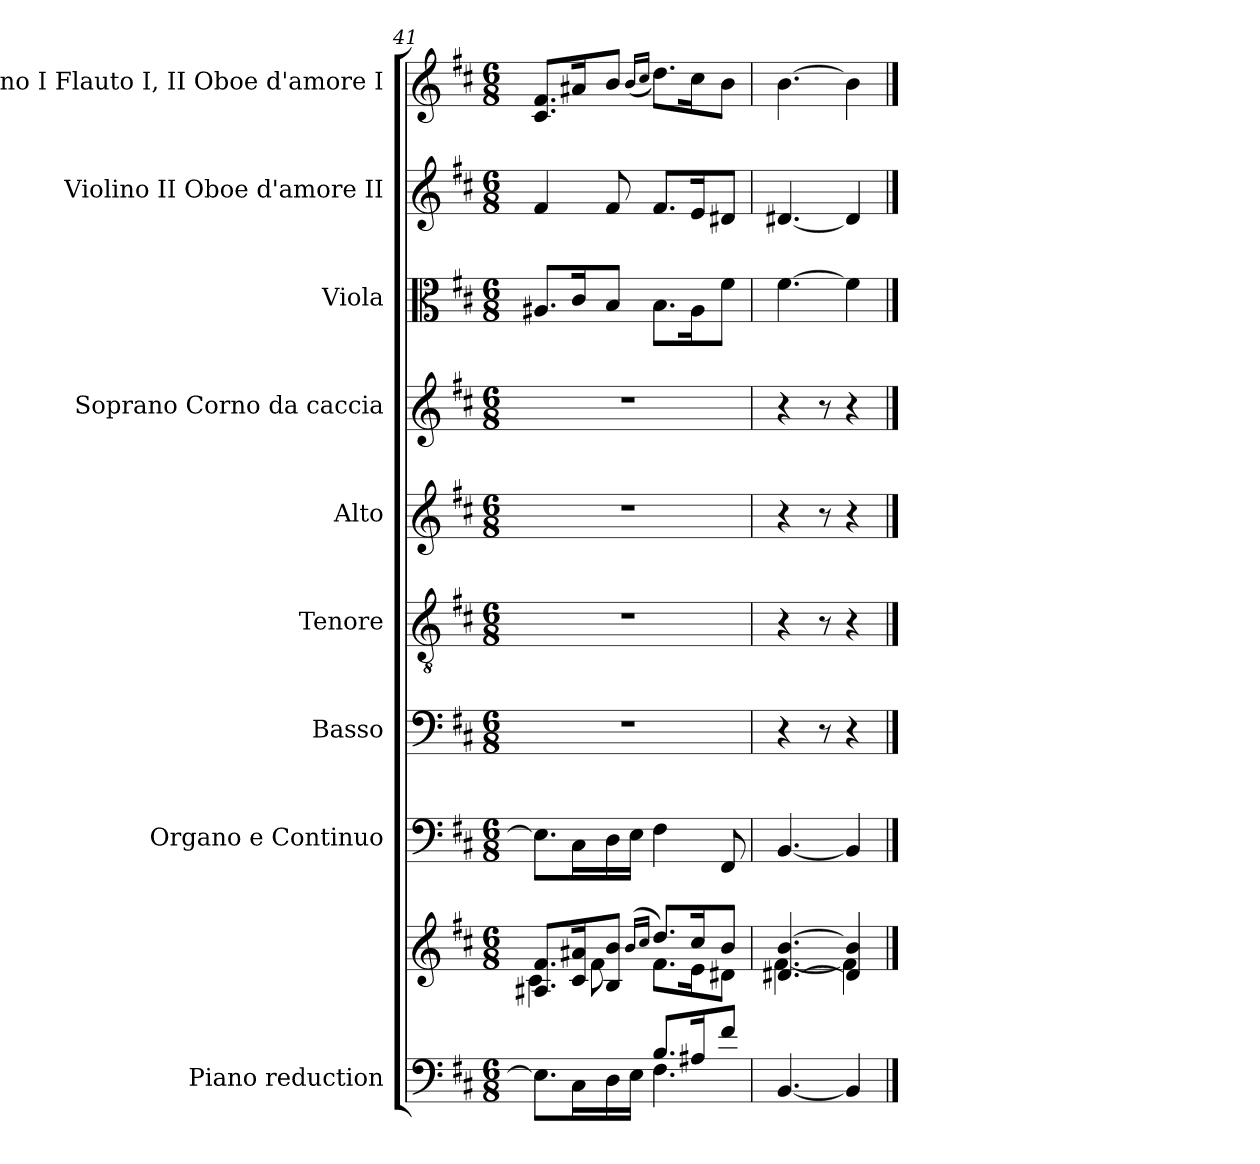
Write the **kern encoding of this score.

**kern	**kern	**kern	**kern	**kern	**kern	**kern	**kern	**kern	**kern
*part9	*part9	*part8	*part7	*part6	*part5	*part4	*part3	*part2	*part1
*staff10	*staff9	*staff8	*staff7	*staff6	*staff5	*staff4	*staff3	*staff2	*staff1
*I"Piano reduction	*	*I"Organo e Continuo	*I"Basso	*I"Tenore	*I"Alto	*I"Soprano Corno da caccia	*I"Viola	*I"Violino II Oboe d'amore II	*I"Violino I Flauto I, II Oboe d'amore I
*I'Pno	*	*	*	*	*	*	*I'Vla	*I'Vln	*I'Vln
*clefF4	*clefG2	*clefF4	*clefF4	*clefGv2	*clefG2	*clefG2	*clefC3	*clefG2	*clefG2
*k[f#c#]	*k[f#c#]	*k[f#c#]	*k[f#c#]	*k[f#c#]	*k[f#c#]	*k[f#c#]	*k[f#c#]	*k[f#c#]	*k[f#c#]
*M6/8	*M6/8	*M6/8	*M6/8	*M6/8	*M6/8	*M6/8	*M6/8	*M6/8	*M6/8
=41	=41	=41	=41	=41	=41	=41	=41	=41	=41
*^	*^	*	*	*	*	*	*	*	*
4.ryy	8.E\L]	8.A#X/ 8.f#/L	4c#\	8.E\L]	2.r	2.r	2.r	2.r	8.A#X/L	4f#/	8.c#/ 8.f#!/L
.	16C#\L	16c#/ 16a#X/K	.	16C#\L	.	.	.	.	16c#/K	.	16a#X/K
.	16D\	8B/ 8b/J	8f#\	16D\	.	.	.	.	8B/J	8f#/	8b/J
.	16E\JJ	.	.	16E\JJ	.	.	.	.	.	.	.
.	.	(<16qb/LL	.	.	.	.	.	.	.	.	(<16qb/LL
.	.	16qcc#/JJ	.	.	.	.	.	.	.	.	16qcc#/JJ
8.B/L	4.F#\	8.dd/L)	8.f#\L	4F#\	.	.	.	.	8.B\L	8.f#/L	8.dd\L)
16A#X/K	.	16cc#/K	16e\K	.	.	.	.	.	16A#\K	16e/K	16cc#\K
8f#/J	.	8b/J	8d#X\J	8FF#/	.	.	.	.	8f#\J	8d#X/J	8b\J
*v	*v	*	*	*	*	*	*	*	*	*	*
=42	=42	=42	=42	=42	=42	=42	=42	=42	=42	=42
[4.BB/	[4.d#X/ [4.b/	[4.f#\	[4.BB/	4r	4r	4r	4r	[4.f#\	[4.d#X/	[4.b\
.	.	.	.	8r	8r	8r	8r	.	.	.
4BB/]	4d#/] 4b/]	4f#\]	4BB/]	4r	4r	4r	4r	4f#\]	4d#/]	4b\]
*	*v	*v	*	*	*	*	*	*	*	*
==	==	==	==	==	==	==	==	==	==
*-	*-	*-	*-	*-	*-	*-	*-	*-	*-
